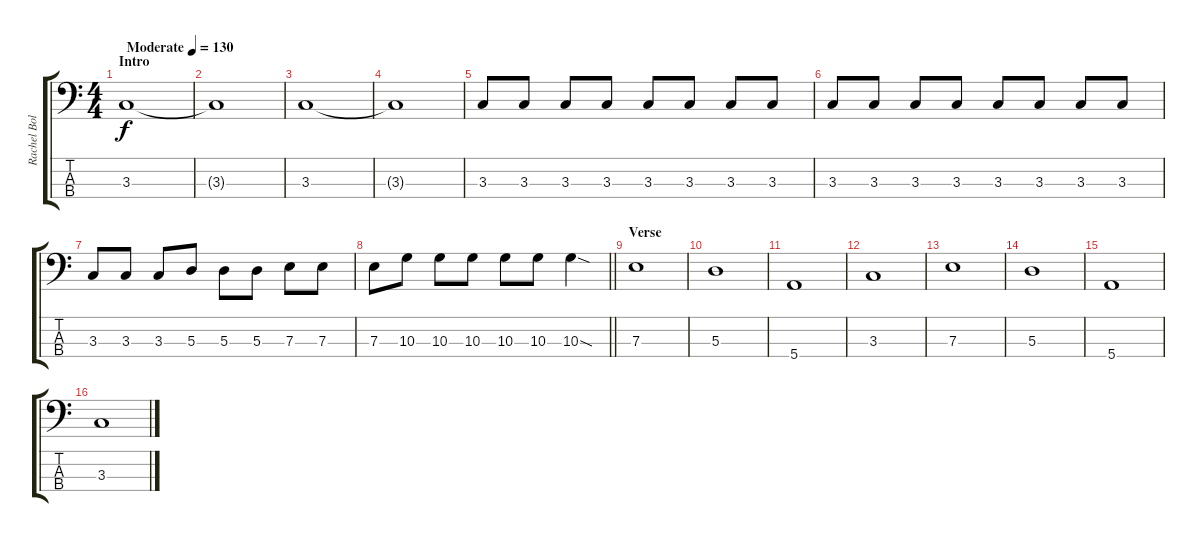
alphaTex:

\track ("Rachel Bolan" "Rachel Bol") {instrument electricbassfinger}
\staff {score tabs}
\tuning (G2 D2 A1 E1) {hide}
\ts (4 4)
\section ("" "Intro")
\tempo (130 "Moderate")
\clef f4
\ks c
3.3.1{dy f instrument electricbassfinger} |
3.3{t}.1 |
3.3.1 |
3.3{t}.1 |
3.3.8 3.3.8 3.3.8 3.3.8 3.3.8 3.3.8 3.3.8 3.3.8 |
3.3.8 3.3.8 3.3.8 3.3.8 3.3.8 3.3.8 3.3.8 3.3.8 |
3.3.8 3.3.8 3.3.8 5.3.8 5.3.8 5.3.8 7.3.8 7.3.8 |
\barLineRight lightlight
7.3.8 10.3.8 10.3.8 10.3.8 10.3.8 10.3.8 10.3{sod}.4 |
\section ("" "Verse")
7.3.1 |
5.3.1 |
5.4.1 |
3.3.1 |
7.3.1 |
5.3.1 |
5.4.1 |
3.3.1
